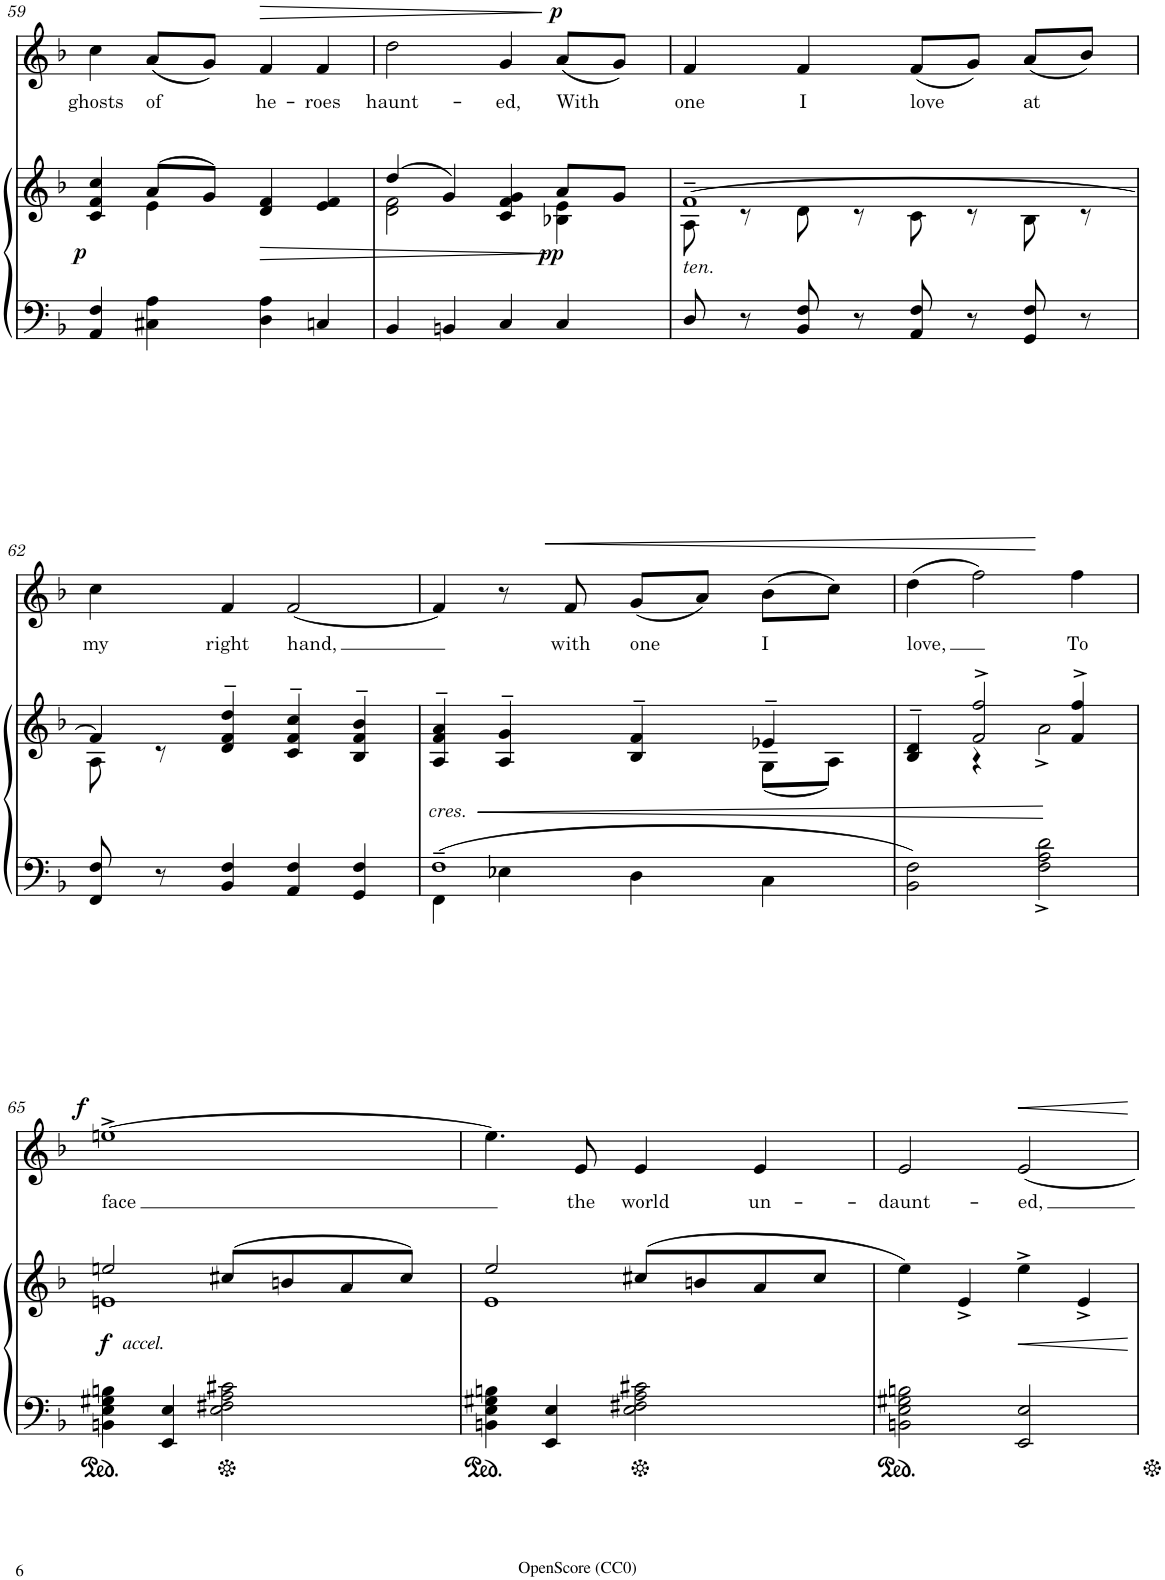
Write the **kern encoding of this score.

**kern	**kern	**dynam	**kern	**text	**dynam
*part2	*part2	*part2	*part1	*part1	*part1
*staff3	*staff2	*staff2/3	*staff1	*staff1	*staff1
*I"Piano	*	*	*I"Voice	*	*
*I'Pno	*	*	*	*	*
!!LO:PB:g=z
*clefF4	*clefG2	*	*clefG2	*	*
*k[b-]	*k[b-]	*	*k[b-]	*	*
*M4/4	*M4/4	*	*M4/4	*	*
*met(c)	*met(c)	*	*met(c)	*	*
=59	=59	=59	=59	=59	=59
*	*^	*	*	*	*
!	!	!	!LO:DY:b	!	!LO:LY:b	!
4AA/ 4F/	4c/ 4f/ 4cc/	4ryy	p	4cc\	ghosts	.
!	!	!	!	!	!LO:LY:b	!
4C#X\ 4A\	(>8a/L	4e\	.	(8a/L	of	.
.	8g/J)	.	.	8g/J)	.	.
!	!	!	!LO:HP:b	!	!LO:LY:b	!LO:HP:b
4D\ 4A\	4d/ 4f/	2ryy	>	4f/	he-	>
!	!	!	!	!	!LO:LY:b	!
4Cn/	4e/ 4f/	.	.	4f/	-roes	.
=60	=60	=60	=60	=60	=60	=60
!	!	!	!	!	!LO:LY:b	!
4BB-/	(4dd/	2d\ 2f\	.	2dd\	haunt-	.
4BBn/	4g/)	.	.	.	.	.
!	!	!	!	!	!LO:LY:b	!
4C/	4c/ 4f/ 4g/	4ryy	.	4g/	-ed,	.
!	!	!	!LO:DY:b	!	!LO:LY:b	!LO:DY:n=1:a
4C/	8a/L	4B-X\ 4e\	pp	(8a/L	With	] p
.	8g/J	.	.	8g/J)	.	.
=61	=61	=61	=61	=61	=61	=61
!	!LO:TX:b:i:t=ten.	!	!	!	!	!
!	!	!	!	!	!LO:LY:b	!
8D/	[1f~	8A\	.	4f/	one	.
8r	.	8r	.	.	.	.
!	!	!	!	!	!LO:LY:b	!
8BB-/ 8F/	.	8d\	.	4f/	I	.
8r	.	8r	.	.	.	.
!	!	!	!	!	!LO:LY:b	!
8AA/ 8F/	.	8c\	.	(8f/L	love	.
8r	.	8r	.	8g/J)	.	.
!	!	!	!	!	!LO:LY:b	!
8GG/ 8F/	.	8B-\	.	(8a/L	at	.
8r	.	8r	.	8b-/J)	.	.
!!LO:LB:g=z
=62	=62	=62	=62	=62	=62	=62
!	!	!	!	!	!LO:LY:b	!
8FF/ 8F/	4f/]	8A\	.	4cc\	my	.
8r	.	8r	.	.	.	.
!	!	!	!	!	!LO:LY:b	!
4BB-/ 4F/	4d/~> 4f/~> 4dd/~>	2.ryy	.	4f/	right	.
!	!	!	!	!	!LO:LY:b	!
4AA/ 4F/	4c/~> 4f/~> 4cc/~>	.	.	[2f/	hand,	.
4GG/ 4F/	4B-/~> 4f/~> 4b-/~>	.	.	.	.	.
=63	=63	=63	=63	=63	=63	=63
*^	*	*	*	*	*	*
!	!	!LO:TX:b:i:t=cres.	!	!	!	!	!
!	!	!	!	!LO:HP:b	!	!	!
1F~	4FF\	4A/~> 4f/~> 4a/~>	2.ryy	<	4f/]	.	.
.	4E-X\	4A/~> 4g/~>	.	.	8r	.	.
!	!	!	!	!	!	!LO:LY:b	!LO:HP:b
.	.	.	.	.	8f/	with	<
!	!	!	!	!	!	!LO:LY:b	!
.	4D\	4B-/~> 4f/~>	.	.	(8g/L	one	.
.	.	.	.	.	8a/J)	.	.
!	!	!	!	!	!	!LO:LY:b	!
.	4C\	4e-X~>/	(8G\L	.	(8b-\L	I	.
.	.	.	8A\J)	.	8cc\J)	.	.
*v	*v	*	*	*	*	*	*
=64	=64	=64	=64	=64	=64	=64
!	!	!	!	!	!LO:LY:b	!
2BB-\ 2F\	4B-/~> 4d/~>	4ryy	.	(4dd\	love,	.
.	2f/^ 2ff/^	4r	.	2ff\)	.	.
2F\^< 2A\^< 2d\^<	.	2a^\	.	.	.	.
!	!	!	!	!	!LO:LY:b	!
.	4f/^ 4ff/^	.	]	4ff\	To	[
!!LO:LB:g=z
=65	=65	=65	=65	=65	=65	=65
!	!	!	!LO:DY:b	!	!LO:LY:b	!
!	!	!	!LO:DY:n=1:b	!	!	!LO:DY:a
4BBn\ 4E\ 4G#X\ 4Bn\	2een/	1en	f other-dynamics	[1een^	face	f
4EE/ 4E/	.	.	.	.	.	.
2E\ 2F#X\ 2A\ 2c#X\	(8cc#X/L	.	.	.	.	.
.	8bn/	.	.	.	.	.
.	8a/	.	.	.	.	.
.	8cc#/J)	.	.	.	.	.
=66	=66	=66	=66	=66	=66	=66
4BBn\ 4E\ 4G#X\ 4Bn\	2ee/	1e	.	4.ee\]	.	.
4EE/ 4E/	.	.	.	.	.	.
!	!	!	!	!	!LO:LY:b	!
.	.	.	.	8e/	the	.
!	!	!	!	!	!LO:LY:b	!
2E\ 2F#X\ 2A\ 2c#X\	(8cc#X/L	.	.	4e/	world	.
.	8bn/	.	.	.	.	.
!	!	!	!	!	!LO:LY:b	!
.	8a/	.	.	4e/	un-	.
.	8cc#/J	.	.	.	.	.
*	*v	*v	*	*	*	*
=67	=67	=67	=67	=67	=67
!	!	!	!	!LO:LY:b	!
2BBn\ 2E\ 2G#X\ 2Bn\	4ee\)	.	2e/	-daunt-	.
.	4e^/	.	.	.	.
!	!	!	!	!LO:LY:b	!LO:HP:b
2EE/ 2E/	4ee^\	.	[2e/	-ed,	<
.	4e^/	.	.	.	.
.	.	[	.	.	[
=	=	=	=	=	=
*-	*-	*-	*-	*-	*-
